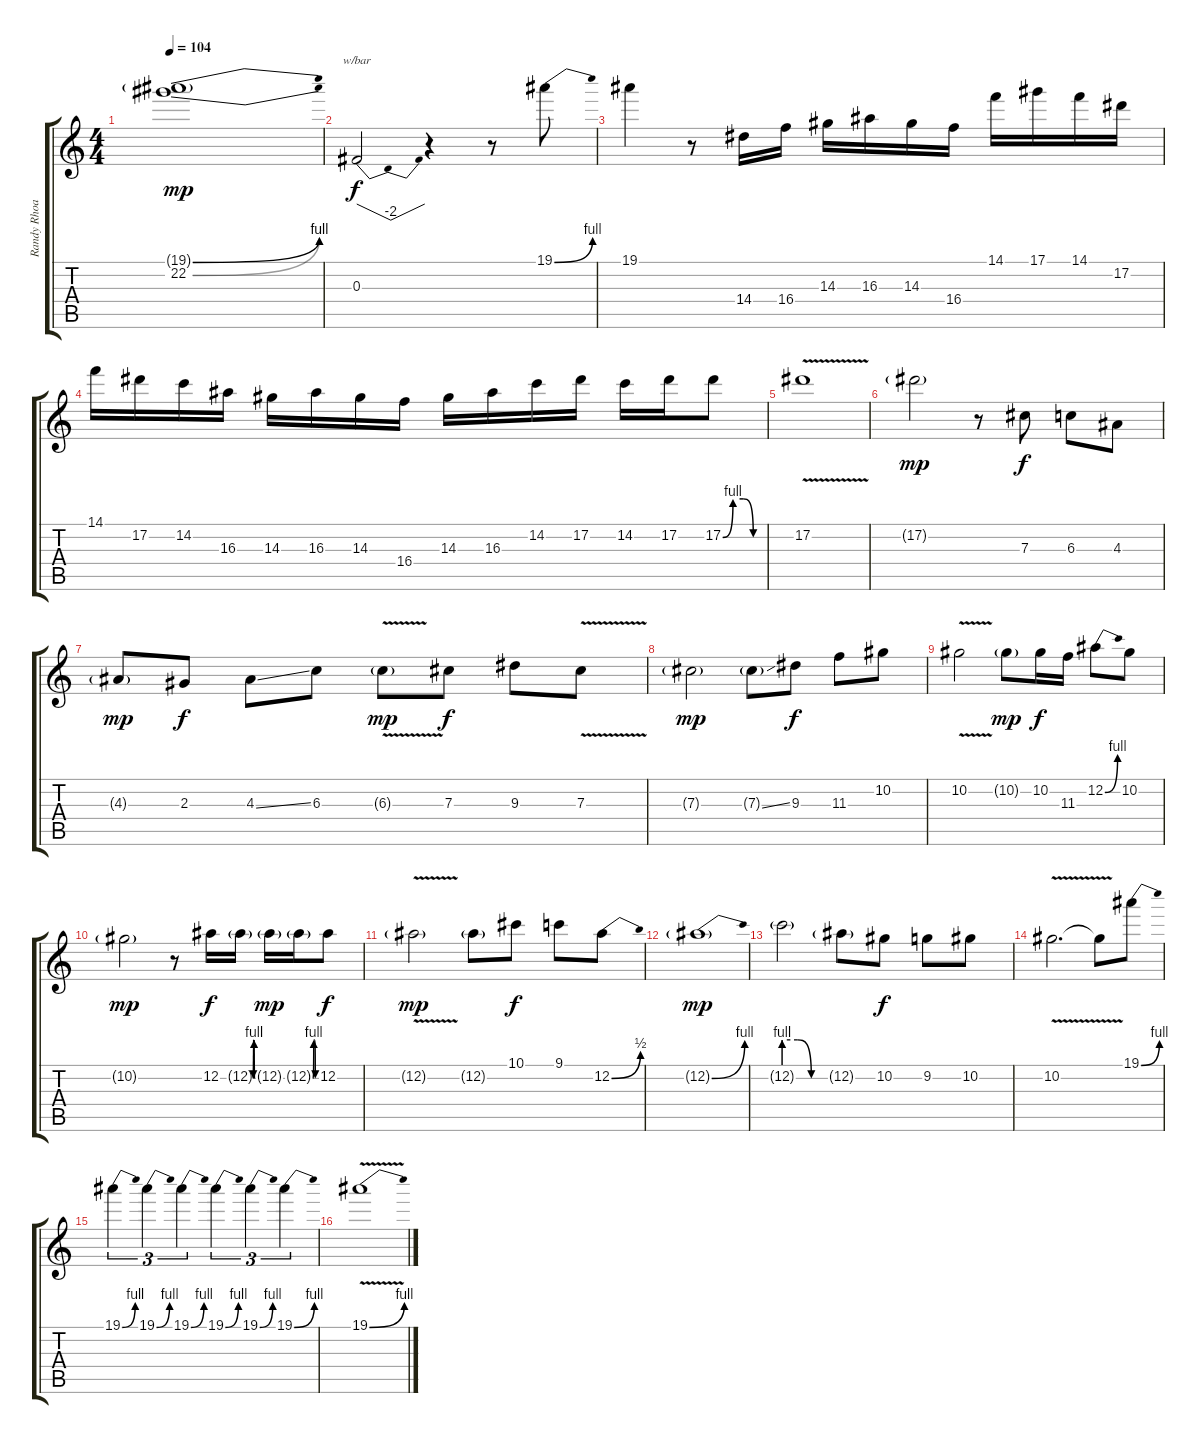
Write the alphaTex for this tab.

\track ("Randy Rhoads (Lead)" "Randy Rhoa") {instrument overdrivenguitar}
\staff {score tabs}
\tuning (Eb4 Bb3 Gb3 Db3 Ab2 Eb2) {hide}
\ts (4 4)
\tempo 104
\clef g2
\ks c
(19.1{be (bend 0 0 60 4) g} 22.2{be (bend 0 0 60 4)}).1{dy mp} |
0.3.2{tbe (dip default 0 0 30 -8 60 0) dy f} r.4 r.8 19.1{be (bend 0 0 60 4)}.8 |
19.1.4 r.8 14.4.16 16.4.16 14.3.16 16.3.16 14.3.16 16.4.16 14.1.16 17.1.16 14.1.16 17.2.16 |
14.1.16 17.2.16 14.2.16 16.3.16 14.3.16 16.3.16 14.3.16 16.4.16 14.3.16 16.3.16 14.2.16 17.2.16 14.2.16 17.2.16 17.2{be (custom 0 0 15 4 30 4 45 0 60 0)}.8 |
17.2{v}.1 |
17.2{g}.2{dy mp} r.8 7.3.8{dy f} 6.3.8 4.3.8 |
4.3{g}.8{dy mp} 2.3.8{dy f} 4.3{ss}.8 6.3.8 6.3{v g}.8{dy mp} 7.3.8{dy f} 9.3.8 7.3{v}.8 |
7.3{g}.2{dy mp} 7.3{ss g}.8 9.3.8{dy f} 11.3.8 10.2.8 |
10.2{v}.2 10.2{g}.8{dy mp} 10.2.16{dy f} 11.3.16 12.2{be (bend 0 0 60 4)}.8 10.2.8 |
10.2{g}.2{dy mp} r.8 12.2.16{dy f} 12.2{be (custom 0 0 15 4 30 4 45 0 60 0) g}.16 12.2{g}.16{dy mp} 12.2{be (custom 0 0 15 4 30 4 45 0 60 0) g}.16 12.2.8{dy f} |
12.2{v g}.2{dy mp} 12.2{g}.8 10.1.8{dy f} 9.1.8 12.2{be (bend 0 0 60 2)}.8 |
12.2{be (bend 0 0 60 4) g}.1{dy mp} |
12.2{be (custom 0 4 20 4 40 0 60 0) g}.2 12.2{g}.8 10.2.8{dy f} 9.2.8 10.2.8 |
10.2{v}.2{d} 10.2{t}.8 19.1{be (bend 0 0 60 4)}.8 |
19.1{be (bend 0 0 60 4)}.4{tu (3 2)} 19.1{be (bend 0 0 60 4)}.4{tu (3 2)} 19.1{be (bend 0 0 60 4)}.4{tu (3 2)} 19.1{be (bend 0 0 60 4)}.4{tu (3 2)} 19.1{be (bend 0 0 60 4)}.4{tu (3 2)} 19.1{be (bend 0 0 60 4)}.4{tu (3 2)} |
19.1{be (bend 0 0 60 4) v}.1
